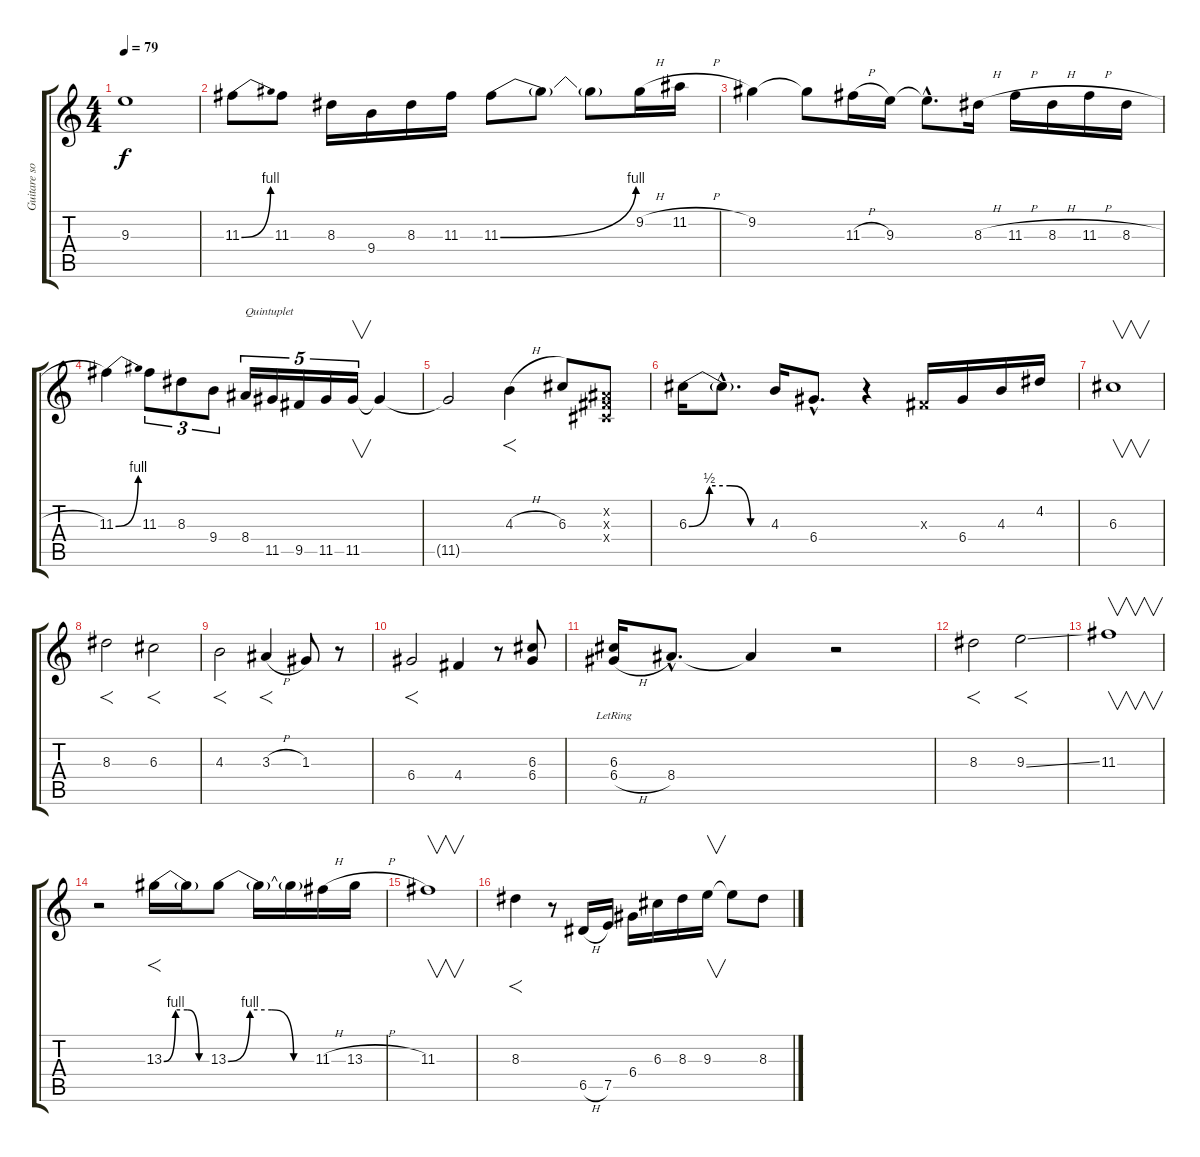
\track ("Guitare solo" "Guitare so") {instrument distortionguitar}
\staff {score tabs}
\tuning (E4 B3 G3 D3 A2 E2) {hide}
\ts (4 4)
\tempo 79
\clef g2
\ks c
9.3{t}.1{dy f} |
11.3{be (bend 0 0 60 4)}.8 11.3.8 8.3.16 9.4.16 8.3.16 11.3.16 11.3{be (bend 0 0 60 4)}.8 11.3{t}.8 11.3{t}.8 9.2{h}.16 11.2{h}.16 |
9.2.4 9.2{t}.8 11.3{h}.16 9.3.16 9.3{hac t}.8{d} 8.3{h}.16 11.3{h}.16 8.3{h}.16 11.3{h}.16 8.3{h}.16 |
11.3{be (bend 0 0 60 4)}.4 11.3.8{tu (3 2)} 8.3.8{tu (3 2)} 9.4.8{tu (3 2)} 8.4.16{tu (5 4) txt "Quintuplet"} 11.5.16{tu (5 4)} 9.5.16{tu (5 4)} 11.5.16{tu (5 4)} 11.5.16{v tu (5 4)} 11.5{t}.4 |
11.5{t}.2 4.3{h}.4{f} 6.3.8 (-1.2{x} -1.3{x} -1.4{x}).8 |
6.3{be (custom 0 0 15 2 30 2 45 0 60 0)}.16 6.3{hac t}.8{d} 4.3.16 6.4{hac}.8{d} r.4 -1.3{x}.16 6.4.16 4.3.16 4.2.16 |
6.3.1{v} |
8.3.2{f} 6.3.2{f} |
4.3.2{f} 3.3{h}.4{f} 1.3.8 r.8 |
6.4.2{f} 4.4.4 r.8 (6.3 6.4).8 |
(6.3{lr} 6.4{h}).16 8.4{hac}.8{d} 8.4{t}.4 r.2 |
8.3.2{f} 9.3{ss}.2{f} |
11.3.1{v} |
r.2 13.3{be (custom 0 0 15 4 30 4 45 0 60 0)}.16{f} 13.3{t}.16 13.3{be (custom 0 0 15 4 30 4 45 0 60 0)}.8 13.3{t}.16 13.3{t}.16 11.3{h}.16 13.3{h}.16 |
11.3.1{v} |
8.3.4{f} r.8 6.5{h}.16 7.5.16 6.4.16 6.3.16 8.3.16 9.3.16{v} 9.3{t}.8 8.3.8
